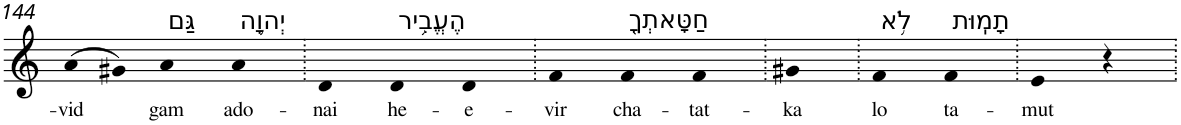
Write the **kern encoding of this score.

**kern	**text
*part1	*part1
*staff1	*staff1
*I"Piano	*
*I'Pno	*
!!LO:PB:g=z
*clefG2	*
*k[]	*
=144	=144
!	!LO:LY:b
(>8a	-vid
8g#X)	.
!LO:TX:a:t=גַּם	!
!	!LO:LY:b
4a	gam
!LO:TX:a:t=יְהוָ֛ה	!
!	!LO:LY:b
4a	ado-
=145.	=145.
!	!LO:LY:b
4d	-nai
!LO:TX:a:t=הֶעֱבִ֥יר	!
!	!LO:LY:b
4d	he-
!	!LO:LY:b
4d	-e-
=146.	=146.
!	!LO:LY:b
4f	-vir
!LO:TX:a:t=חַטָּאתְךָ֖	!
!	!LO:LY:b
4f	cha-
!	!LO:LY:b
4f	-tat-
=147.	=147.
!	!LO:LY:b
4g#X	-ka
=148.	=148.
!LO:TX:a:t=לֹ֥א	!
!	!LO:LY:b
4f	lo
!LO:TX:a:t=תָמֽוּת	!
!	!LO:LY:b
4f	ta-
=149.	=149.
!	!LO:LY:b
4e	-mut
4r	.
=.	=.
*-	*-
